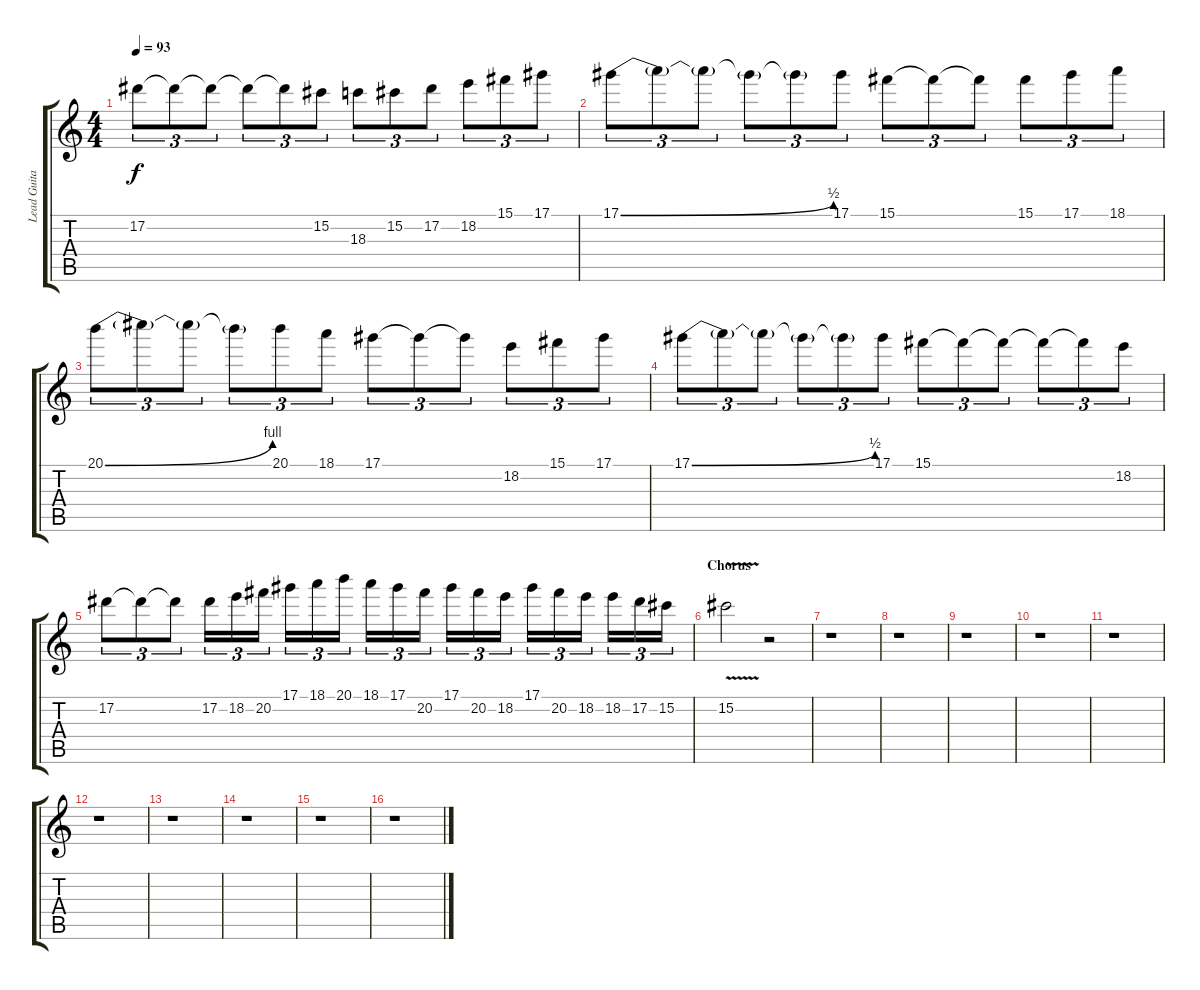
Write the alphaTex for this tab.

\track ("Lead Guitar" "Lead Guita") {instrument overdrivenguitar}
\staff {score tabs}
\tuning (Eb4 Bb3 Gb3 Db3 Ab2 Eb2) {hide}
\ts (4 4)
\tempo 93
\clef g2
\ks c
17.2.8{tu (3 2) dy f} 17.2{t}.8{tu (3 2)} 17.2{t}.8{tu (3 2)} 17.2{t}.8{tu (3 2)} 17.2{t}.8{tu (3 2)} 15.2.8{tu (3 2)} 18.3.8{tu (3 2)} 15.2.8{tu (3 2)} 17.2.8{tu (3 2)} 18.2.8{tu (3 2)} 15.1.8{tu (3 2)} 17.1.8{tu (3 2)} |
17.1{be (bend 0 0 60 2)}.8{tu (3 2)} 17.1{t}.8{tu (3 2)} 17.1{t}.8{tu (3 2)} 17.1{t}.8{tu (3 2)} 17.1{t}.8{tu (3 2)} 17.1.8{tu (3 2)} 15.1.8{tu (3 2)} 15.1{t}.8{tu (3 2)} 15.1{t}.8{tu (3 2)} 15.1.8{tu (3 2)} 17.1.8{tu (3 2)} 18.1.8{tu (3 2)} |
20.1{be (bend 0 0 60 4)}.8{tu (3 2)} 20.1{t}.8{tu (3 2)} 20.1{t}.8{tu (3 2)} 20.1{t}.8{tu (3 2)} 20.1.8{tu (3 2)} 18.1.8{tu (3 2)} 17.1.8{tu (3 2)} 17.1{t}.8{tu (3 2)} 17.1{t}.8{tu (3 2)} 18.2.8{tu (3 2)} 15.1.8{tu (3 2)} 17.1.8{tu (3 2)} |
17.1{be (bend 0 0 60 2)}.8{tu (3 2)} 17.1{t}.8{tu (3 2)} 17.1{t}.8{tu (3 2)} 17.1{t}.8{tu (3 2)} 17.1{t}.8{tu (3 2)} 17.1.8{tu (3 2)} 15.1.8{tu (3 2)} 15.1{t}.8{tu (3 2)} 15.1{t}.8{tu (3 2)} 15.1{t}.8{tu (3 2)} 15.1{t}.8{tu (3 2)} 18.2.8{tu (3 2)} |
17.2.8{tu (3 2)} 17.2{t}.8{tu (3 2)} 17.2{t}.8{tu (3 2)} 17.2.16{tu (3 2)} 18.2.16{tu (3 2)} 20.2.16{tu (3 2)} 17.1.16{tu (3 2)} 18.1.16{tu (3 2)} 20.1.16{tu (3 2)} 18.1.16{tu (3 2)} 17.1.16{tu (3 2)} 20.2.16{tu (3 2)} 17.1.16{tu (3 2)} 20.2.16{tu (3 2)} 18.2.16{tu (3 2)} 17.1.16{tu (3 2)} 20.2.16{tu (3 2)} 18.2.16{tu (3 2)} 18.2.16{tu (3 2)} 17.2.16{tu (3 2)} 15.2.16{tu (3 2)} |
\section ("" "Chorus")
15.2{v}.2 r.2 |
r.1 |
r.1 |
r.1 |
r.1 |
r.1 |
r.1 |
r.1 |
r.1 |
r.1 |
r.1
